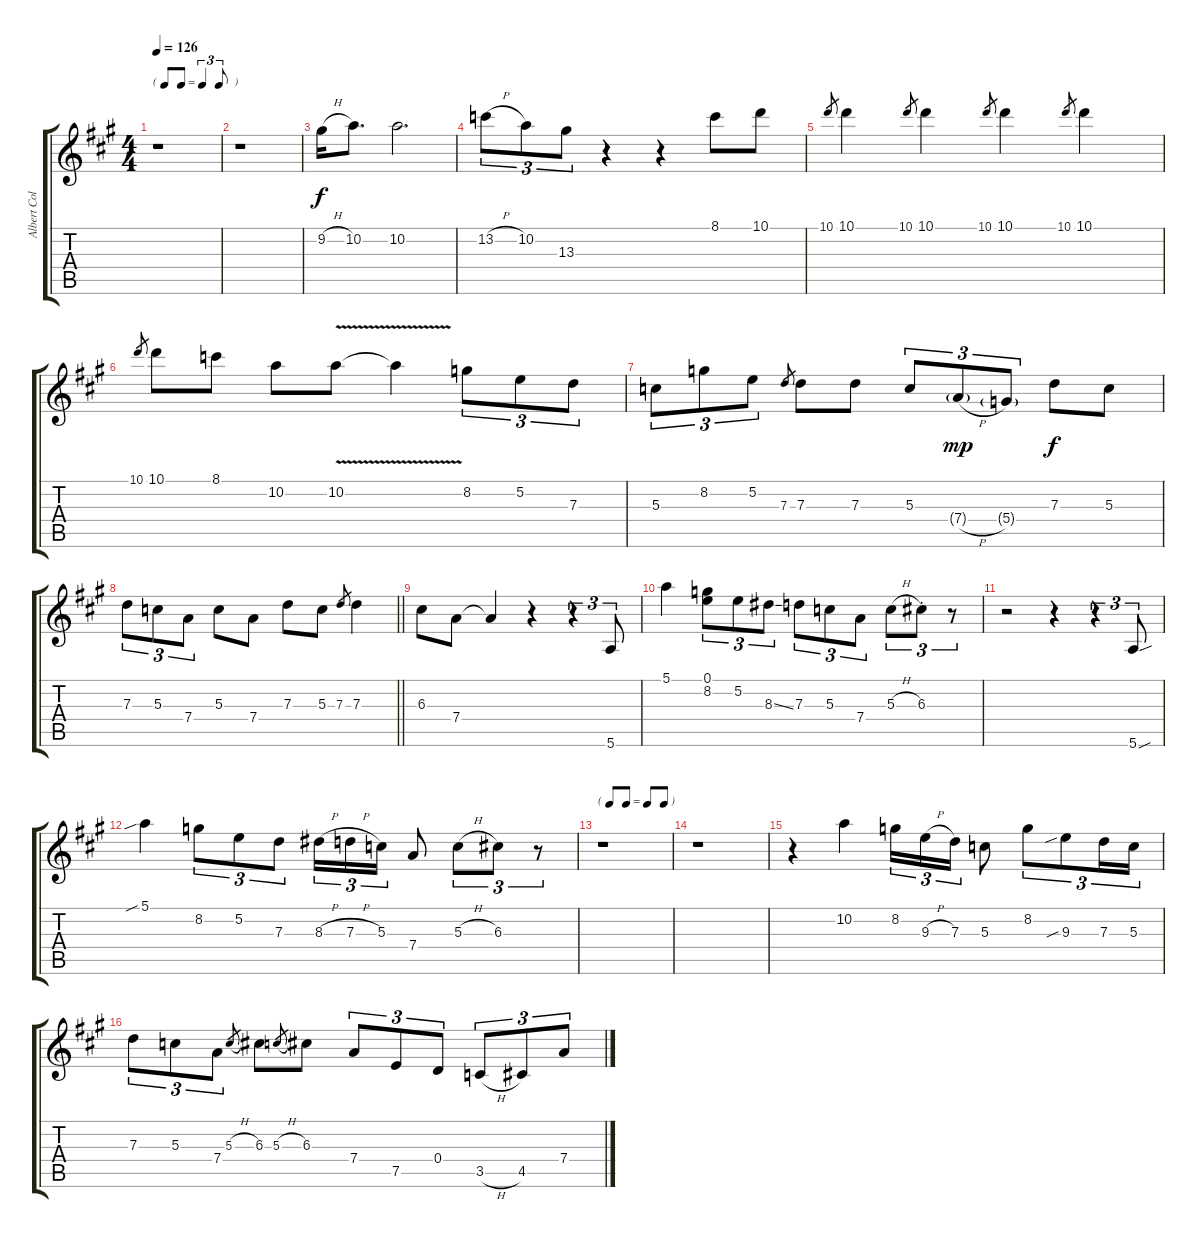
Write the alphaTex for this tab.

\track ("Albert Collins" "Albert Col") {instrument distortionguitar}
\staff {score tabs}
\tuning (E4 B3 G3 D3 A2 E2) {hide}
\ts (4 4)
\tf triplet8th
\tempo 126
\clef g2
\ks a
r.1{dy f} |
r.1 |
9.2{h}.16 10.2.8{d} 10.2.2{d} |
13.2{h}.8{tu (3 2)} 10.2.8{tu (3 2)} 13.3.8{tu (3 2)} r.4 r.4 8.1.8 10.1.8 |
10.1.8{gr} 10.1.4 10.1.8{gr} 10.1.4 10.1.8{gr} 10.1.4 10.1.8{gr} 10.1.4 |
10.1.8{gr} 10.1.8 8.1.8 10.2.8 10.2{v}.8 10.2{t}.4 8.2.8{tu (3 2)} 5.2.8{tu (3 2)} 7.3.8{tu (3 2)} |
5.3.8{tu (3 2)} 8.2.8{tu (3 2)} 5.2.8{tu (3 2)} 7.3.8{gr} 7.3.8 7.3.8 5.3.8{tu (3 2)} 7.4{h g}.8{tu (3 2) dy mp} 5.4{g}.8{tu (3 2)} 7.3.8{dy f} 5.3.8 |
\barLineRight lightlight
7.3.8{tu (3 2)} 5.3.8{tu (3 2)} 7.4.8{tu (3 2)} 5.3.8 7.4.8 7.3.8 5.3.8 7.3.8{gr} 7.3.4 |
6.3.8 7.4.8 7.4{t}.4 r.4 r.4{tu (3 2)} 5.6.8{tu (3 2)} |
5.1.4 (0.1 8.2).8{tu (3 2)} 5.2.8{tu (3 2)} 8.3{ss}.8{tu (3 2)} 7.3.8{tu (3 2)} 5.3.8{tu (3 2)} 7.4.8{tu (3 2)} 5.3{h}.8{tu (3 2)} 6.3{st}.8{tu (3 2)} r.8{tu (3 2)} |
r.2 r.4 r.4{tu (3 2)} 5.6{sou}.8{tu (3 2)} |
5.1{sib}.4 8.2.8{tu (3 2)} 5.2.8{tu (3 2)} 7.3.8{tu (3 2)} 8.3{h}.16{tu (3 2)} 7.3{h}.16{tu (3 2)} 5.3.16{tu (3 2)} 7.4.8 5.3{h}.8{tu (3 2)} 6.3.8{tu (3 2)} r.8{tu (3 2)} |
\tf none
r.1 |
r.1 |
r.4 10.2.4 8.2.16{tu (3 2)} 9.3{h}.16{tu (3 2)} 7.3.16{tu (3 2)} 5.3.8 8.2.8{tu (3 2)} 9.3{sib}.8{tu (3 2)} 7.3.16{tu (3 2)} 5.3.16{tu (3 2)} |
7.3.8{tu (3 2)} 5.3.8{tu (3 2)} 7.4.8{tu (3 2)} 5.3{h}.8{gr} 6.3.8 5.3{h}.8{gr} 6.3.8 7.4.8{tu (3 2)} 7.5.8{tu (3 2)} 0.4.8{tu (3 2)} 3.5{h}.8{tu (3 2)} 4.5.8{tu (3 2)} 7.4.8{tu (3 2)}
